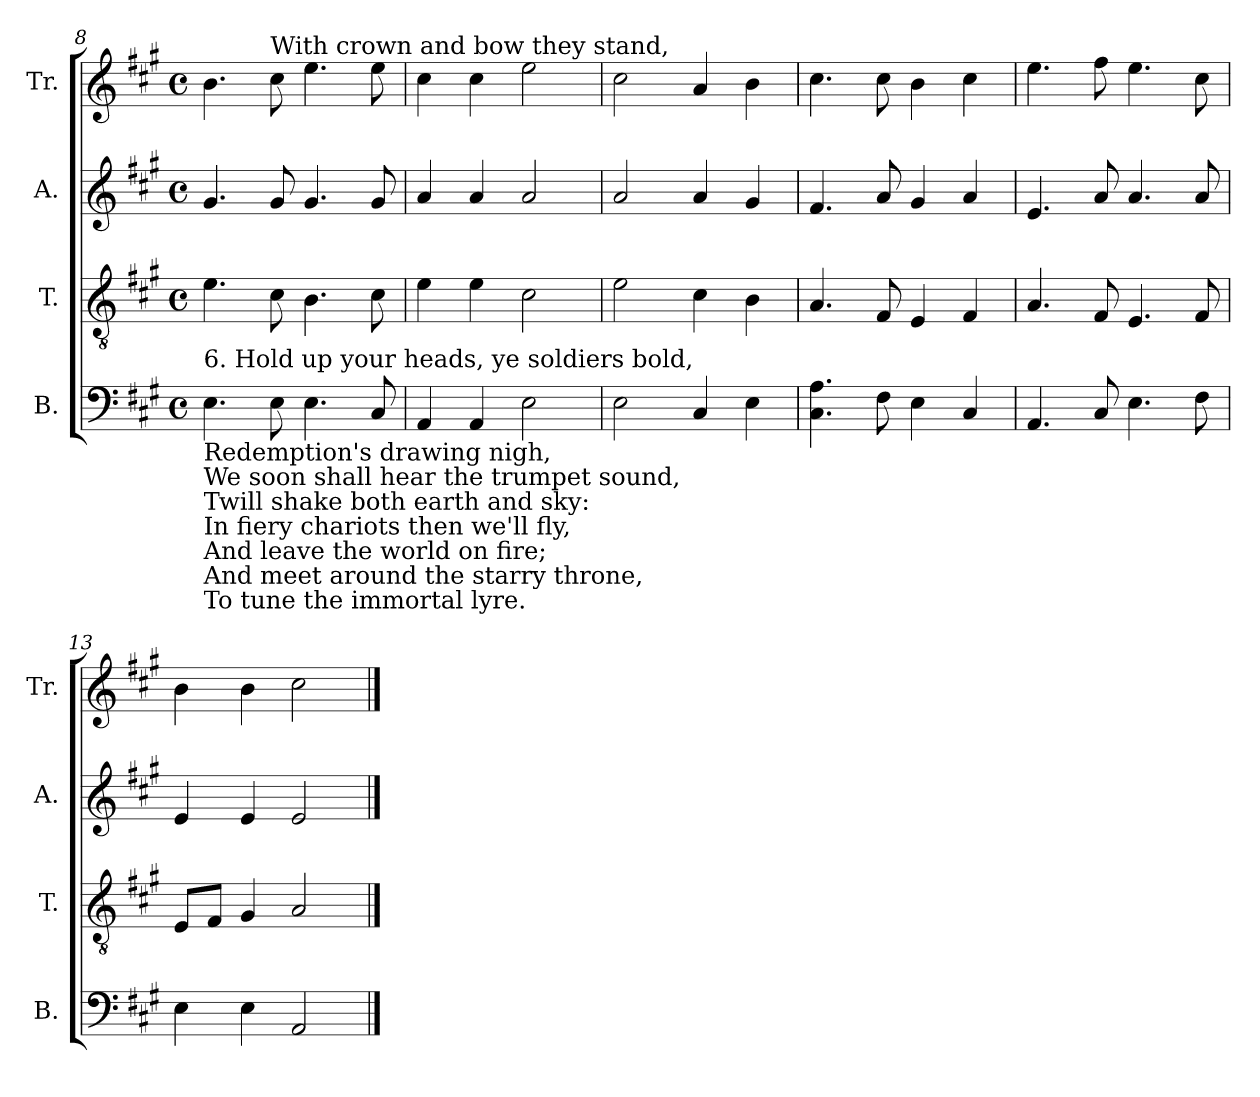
**kern	**kern	**kern	**kern
*part4	*part3	*part2	*part1
*staff4	*staff3	*staff2	*staff1
*I"B.	*I"T.	*I"A.	*I"Tr.
*I'B.	*I'T.	*I'A.	*I'Tr.
*clefF4	*clefGv2	*clefG2	*clefG2
*k[f#c#g#]	*k[f#c#g#]	*k[f#c#g#]	*k[f#c#g#]
*M4/4	*M4/4	*M4/4	*M4/4
*met(c)	*met(c)	*met(c)	*met(c)
=8	=8	=8	=8
!LO:TX:a:t=6. Hold up your heads, ye soldiers bold,	!	!	!
!LO:TX:b:t=Redemption's drawing nigh,	!	!	!
!LO:TX:b:t=We soon shall hear the trumpet sound,	!	!	!
!LO:TX:b:t=Twill shake both earth and sky&colon;	!	!	!
!LO:TX:b:t=In fiery chariots then we'll fly,	!	!	!
!LO:TX:b:t=And leave the world on fire;	!	!	!
!LO:TX:b:t=And meet around the starry throne,	!	!	!
!LO:TX:b:t=To tune the immortal lyre.	!	!	!
4.E!\	4.e!\	4.g#!/	4.b!\
!	!	!	!LO:TX:a:t=With crown and bow they stand,
8E!\	8c#!\	8g#!/	8cc#!\
4.E!\	4.B!\	4.g#!/	4.ee!\
8C#!/	8c#!\	8g#!/	8ee!\
=9	=9	=9	=9
4AA!/	4e!\	4a!/	4cc#!\
4AA!/	4e!\	4a!/	4cc#!\
2E!\	2c#!\	2a!/	2ee!\
=10	=10	=10	=10
2E!\	2e!\	2a!/	2cc#!\
4C#!/	4c#!\	4a!/	4a!/
4E!\	4B!\	4g#!/	4b!\
=11	=11	=11	=11
4.C#!\ 4.A!\	4.A!/	4.f#!/	4.cc#!\
8F#!\	8F#!/	8a!/	8cc#!\
4E!\	4E!/	4g#!/	4b!\
4C#!/	4F#!/	4a!/	4cc#!\
=12	=12	=12	=12
4.AA!/	4.A!/	4.e!/	4.ee!\
8C#!/	8F#!/	8a!/	8ff#!\
4.E!\	4.E!/	4.a!/	4.ee!\
8F#!\	8F#!/	8a!/	8cc#!\
=13	=13	=13	=13
4E!\	8E!/L	4e!/	4b!\
.	8F#!/J	.	.
4E!\	4G#!/	4e!/	4b!\
2AA!/	2A!/	2e!/	2cc#!\
==	==	==	==
*-	*-	*-	*-
